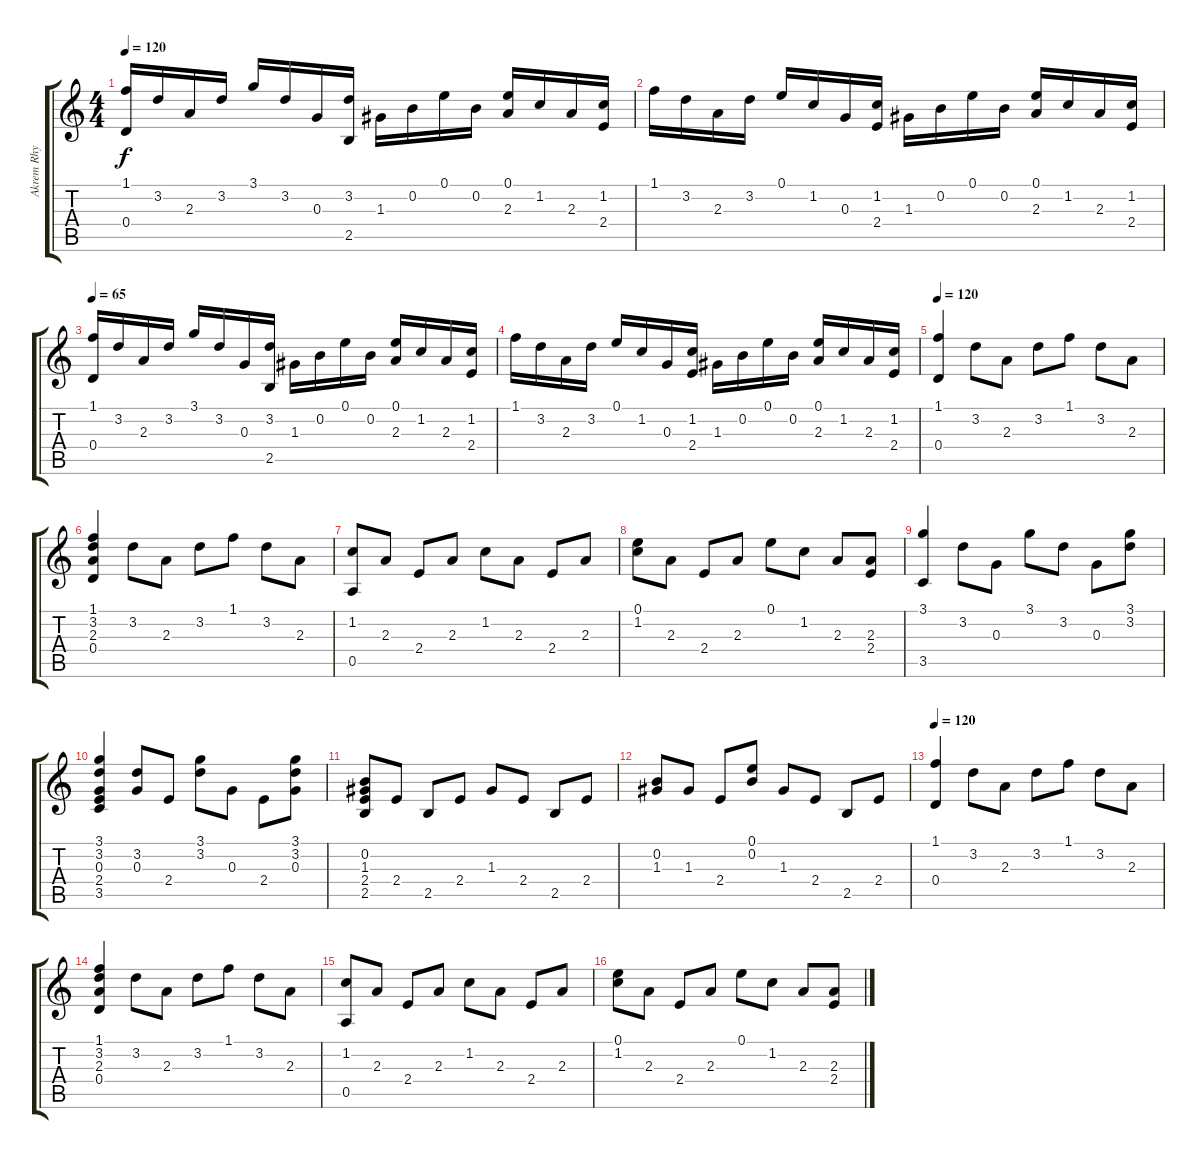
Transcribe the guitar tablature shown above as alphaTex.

\track ("Akrem Rhy" "Akrem Rhy") {instrument acousticguitarsteel}
\staff {score tabs}
\tuning (E4 B3 G3 D3 A2 E2) {hide}
\ts (4 4)
\tempo 120
\tempo 65
\tempo 120
\clef g2
\ks c
(1.1 0.4).16{dy f instrument acousticguitarsteel} 3.2.16 2.3.16 3.2.16 3.1.16 3.2.16 0.3.16 (3.2 2.5).16 1.3.16 0.2.16 0.1.16 0.2.16 (0.1 2.3).16 1.2.16 2.3.16 (1.2 2.4).16 |
1.1.16 3.2.16 2.3.16 3.2.16 0.1.16 1.2.16 0.3.16 (1.2 2.4).16 1.3.16 0.2.16 0.1.16 0.2.16 (0.1 2.3).16 1.2.16 2.3.16 (1.2 2.4).16 |
\tempo 65
(1.1 0.4).16 3.2.16 2.3.16 3.2.16 3.1.16 3.2.16 0.3.16 (3.2 2.5).16 1.3.16 0.2.16 0.1.16 0.2.16 (0.1 2.3).16 1.2.16 2.3.16 (1.2 2.4).16 |
1.1.16 3.2.16 2.3.16 3.2.16 0.1.16 1.2.16 0.3.16 (1.2 2.4).16 1.3.16 0.2.16 0.1.16 0.2.16 (0.1 2.3).16 1.2.16 2.3.16 (1.2 2.4).16 |
\tempo 120
(1.1 0.4).4 3.2.8 2.3.8 3.2.8 1.1.8 3.2.8 2.3.8 |
(1.1 3.2 2.3 0.4).4 3.2.8 2.3.8 3.2.8 1.1.8 3.2.8 2.3.8 |
(1.2 0.5).8 2.3.8 2.4.8 2.3.8 1.2.8 2.3.8 2.4.8 2.3.8 |
(0.1 1.2).8 2.3.8 2.4.8 2.3.8 0.1.8 1.2.8 2.3.8 (2.3 2.4).8 |
(3.1 3.5).4 3.2.8 0.3.8 3.1.8 3.2.8 0.3.8 (3.1 3.2).8 |
(3.1 3.2 0.3 2.4 3.5).4 (3.2 0.3).8 2.4.8 (3.1 3.2).8 0.3.8 2.4.8 (3.1 3.2 0.3).8 |
(0.2 1.3 2.4 2.5).8 2.4.8 2.5.8 2.4.8 1.3.8 2.4.8 2.5.8 2.4.8 |
(0.2 1.3).8 1.3.8 2.4.8 (0.1 0.2).8 1.3.8 2.4.8 2.5.8 2.4.8 |
\tempo 120
(1.1 0.4).4 3.2.8 2.3.8 3.2.8 1.1.8 3.2.8 2.3.8 |
(1.1 3.2 2.3 0.4).4 3.2.8 2.3.8 3.2.8 1.1.8 3.2.8 2.3.8 |
(1.2 0.5).8 2.3.8 2.4.8 2.3.8 1.2.8 2.3.8 2.4.8 2.3.8 |
(0.1 1.2).8 2.3.8 2.4.8 2.3.8 0.1.8 1.2.8 2.3.8 (2.3 2.4).8
